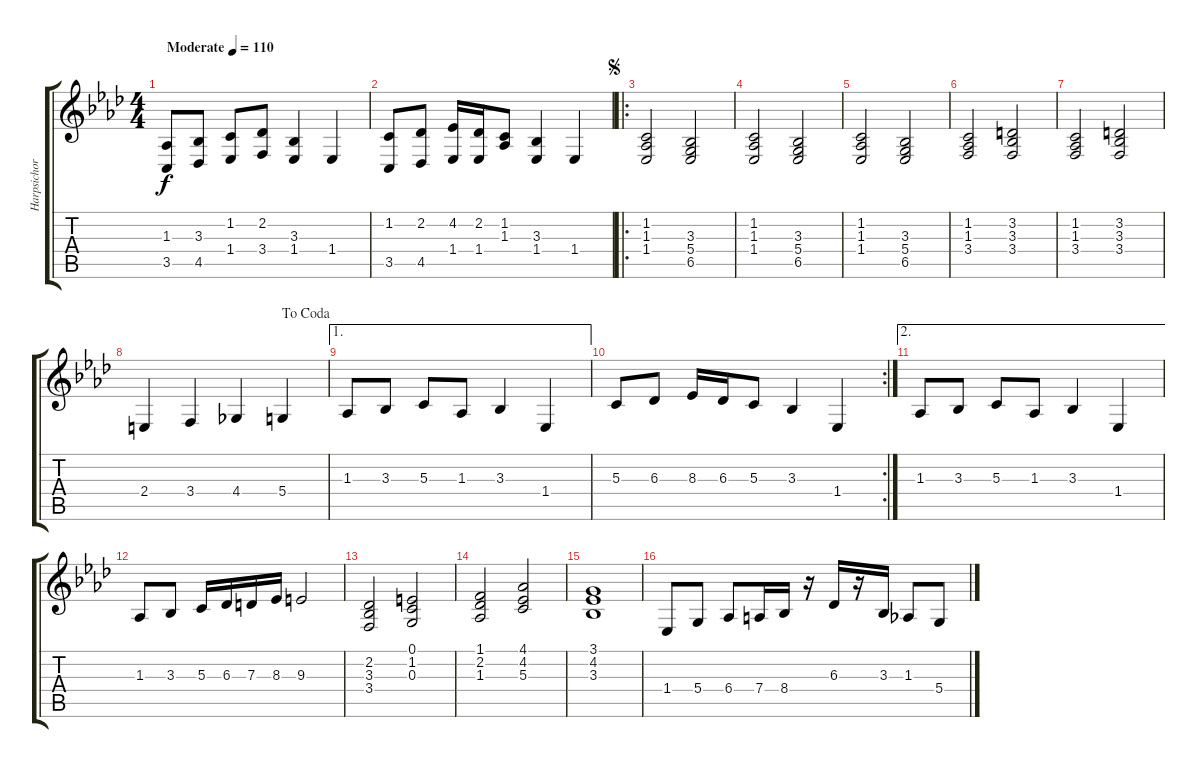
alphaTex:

\track ("Harpsichord" "Harpsichor") {instrument harpsichord}
\staff {score tabs}
\tuning (E4 B3 G3 D3 A2 E2) {hide}
\ts (4 4)
\tempo (110 "Moderate")
\clef g2
\ks ab
(1.3 3.5).8{dy f instrument harpsichord} (3.3 4.5).8 (1.2 1.4).8 (2.2 3.4).8 (3.3 1.4).4 1.4.4 |
(1.2 3.5).8 (2.2 4.5).8 (4.2 1.4).16 (2.2 1.4).16 (1.2 1.3).8 (3.3 1.4).4 1.4.4 |
\ro
\jump segno
(1.2 1.3 1.4).2 (3.3 5.4 6.5).2 |
(1.2 1.3 1.4).2 (3.3 5.4 6.5).2 |
(1.2 1.3 1.4).2 (3.3 5.4 6.5).2 |
(1.2 1.3 3.4).2 (3.2 3.3 3.4).2 |
(1.2 1.3 3.4).2 (3.2 3.3 3.4).2 |
\jump dacoda
2.4.4 3.4.4 4.4.4 5.4.4 |
\ae 1
1.3.8 3.3.8 5.3.8 1.3.8 3.3.4 1.4.4 |
\rc 2
5.3.8 6.3.8 8.3.16 6.3.16 5.3.8 3.3.4 1.4.4 |
\ae 2
1.3.8 3.3.8 5.3.8 1.3.8 3.3.4 1.4.4 |
1.3.8 3.3.8 5.3.16 6.3.16 7.3.16 8.3.16 9.3.2 |
(2.2 3.3 3.4).2 (0.1 1.2 0.3).2 |
(1.1 2.2 1.3).2 (4.1 4.2 5.3).2 |
(3.1 4.2 3.3).1 |
1.4.8 5.4.8 6.4.8 7.4.16 8.4.16 r.16 6.3.16 r.16 3.3.16 1.3.8 5.4.8
